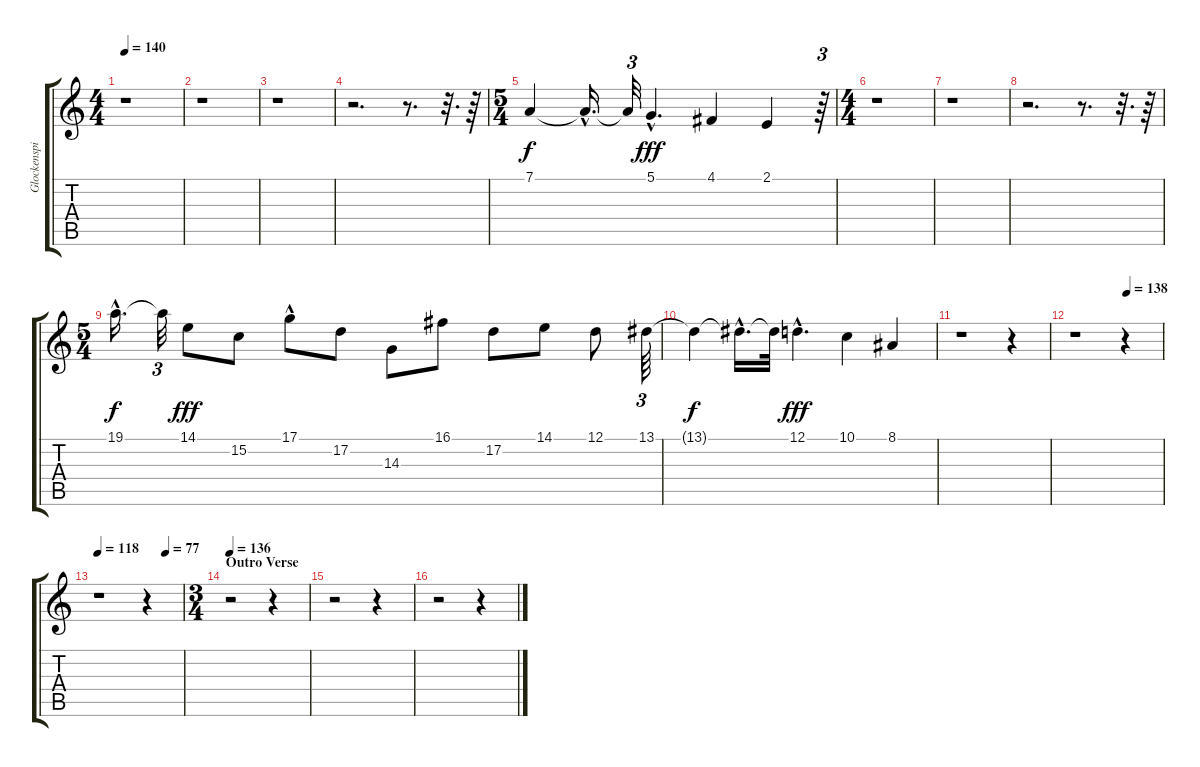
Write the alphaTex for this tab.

\track ("Glockenspiel" "Glockenspi") {instrument glockenspiel}
\staff {score tabs}
\tuning (D4 A3 F3 C3 G2 D2) {hide}
\ts (4 4)
\tempo 140
\clef g2
\ks c
r.1{dy mf} |
r.1 |
r.1 |
r.2{d} r.8{d} r.32{d} r.64 |
\ts (5 4)
7.1.4{dy f volume 11 balance 10} 7.1{hac t}.16{d} 7.1{t}.32{tu (3 2)} 5.1{hac}.4{d dy fff} 4.1.4 2.1.4 r.64{tu (3 2)} |
\ts (4 4)
r.1 |
r.1 |
r.2{d} r.8{d} r.32{d} r.64 |
\ts (5 4)
19.1{hac}.16{d dy f} 19.1{t}.32{tu (3 2)} 14.1.8{dy fff} 15.2.8 17.1{hac}.8 17.2.8 14.3.8 16.1.8 17.2.8 14.1.8 12.1.8 13.1.64{tu (3 2)} |
13.1{t}.4{dy f} 13.1{hac t}.16{d} 13.1{t}.32 12.1{hac}.4{d dy fff} 10.1.4 8.1.4 |
r.1 r.4 |
\tempo (138 0.6)
r.1 r.4 |
\tempo 118
\tempo (77 0.8)
r.1 r.4 |
\ts (3 4)
\section ("" "Outro Verse")
\tempo 136
r.2 r.4 |
r.2 r.4 |
r.2 r.4
